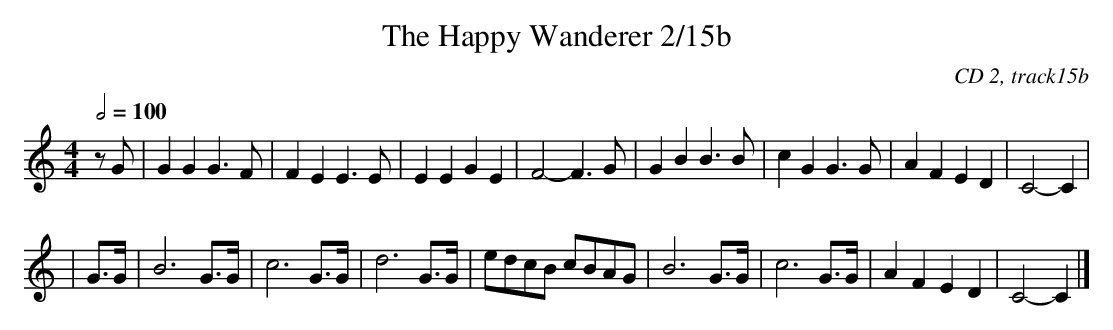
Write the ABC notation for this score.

X:1
T:Happy Wanderer 2/15b, The
C:CD 2, track15b
M:4/4
L:1/8
Q:1/2=100
K:C
zG|G2G2G3F|F2E2 E3E|E2E2 G2E2|F4-F3G|G2B2 B3B|c2G2 G3G|A2F2 E2D2|C4-C2|
|G>G|B6G>G|c6G>G|d6G>G|edcB cBAG|B6G>G|c6G>G|A2F2 E2D2|C4-C2|]
